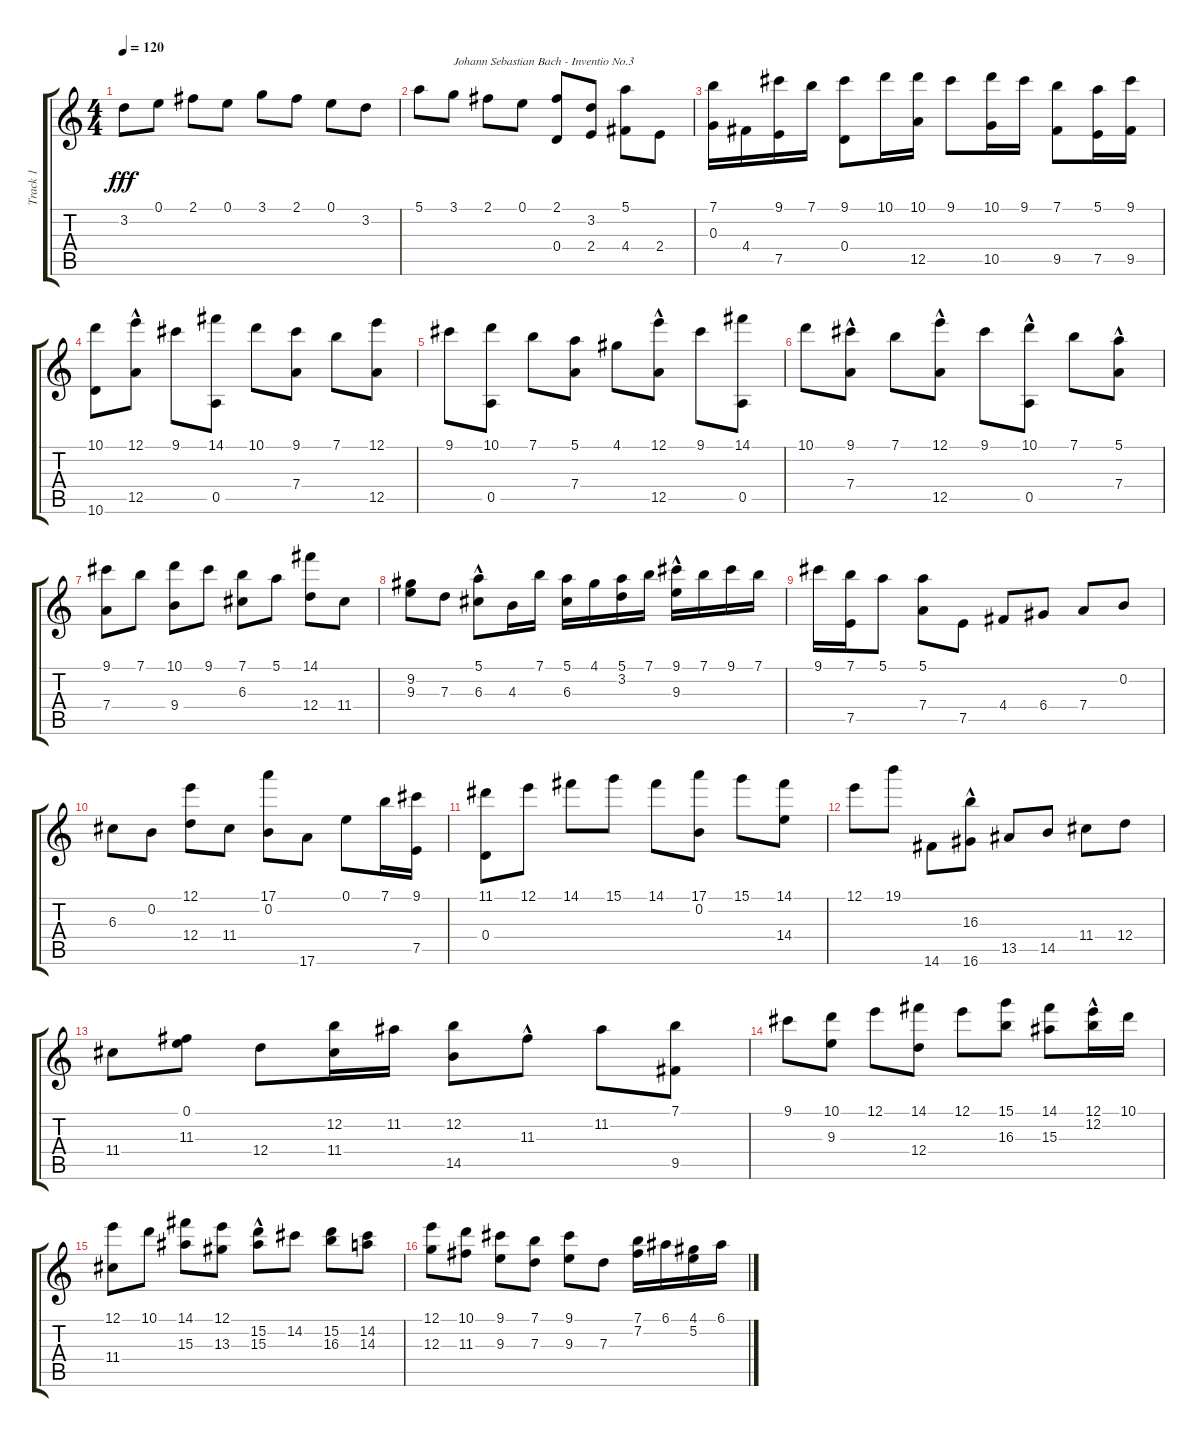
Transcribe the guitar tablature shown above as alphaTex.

\track ("Track 1" "Track 1") {instrument acousticguitarsteel}
\staff {score tabs}
\tuning (E4 B3 G3 D3 A2 E2) {hide}
\ts (4 4)
\tempo 120
\clef g2
\ks c
3.2.8{dy fff instrument acousticguitarsteel} 0.1.8 2.1.8 0.1.8 3.1.8 2.1.8 0.1.8 3.2.8 |
5.1.8 3.1.8{txt "Johann Sebastian Bach - Inventio No.3"} 2.1.8 0.1.8 (2.1 0.4).8 (3.2 2.4).8 (5.1 4.4).8 2.4.8 |
(7.1 0.3).16 4.4.16 (9.1 7.5).16 7.1.16 (9.1 0.4).8 10.1.16 (10.1 12.5).16 9.1.8 (10.1 10.5).16 9.1.16 (7.1 9.5).8 (5.1 7.5).16 (9.1 9.5).16 |
(10.1 10.6).8 (12.1 12.5{hac}).8 9.1.8 (14.1 0.5).8 10.1.8 (9.1 7.4).8 7.1.8 (12.1 12.5).8 |
9.1.8 (10.1 0.5).8 7.1.8 (5.1 7.4).8 4.1.8 (12.1 12.5{hac}).8 9.1.8 (14.1 0.5).8 |
10.1.8 (9.1 7.4{hac}).8 7.1.8 (12.1 12.5{hac}).8 9.1.8 (10.1 0.5{hac}).8 7.1.8 (5.1 7.4{hac}).8 |
(9.1 7.4).8 7.1.8 (10.1 9.4).8 9.1.8 (7.1 6.3).8 5.1.8 (14.1 12.4).8 11.4.8 |
(9.2 9.3).8 7.3.8 (5.1{hac} 6.3).8 4.3.16 7.1.16 (5.1 6.3).16 4.1.16 (5.1 3.2).16 7.1.16 (9.1 9.3{hac}).16 7.1.16 9.1.16 7.1.16 |
9.1.16 (7.1 7.5).16 5.1.8 (5.1 7.4).8 7.5.8 4.4.8 6.4.8 7.4.8 0.2.8 |
6.3.8 0.2.8 (12.1 12.4).8 11.4.8 (17.1 0.2).8 17.6.8 0.1.8 7.1.16 (9.1 7.5).16 |
(11.1 0.4).8 12.1.8 14.1.8 15.1.8 14.1.8 (17.1 0.2).8 15.1.8 (14.1 14.4).8 |
12.1.8 19.1.8 14.6.8 (16.3{hac} 16.6).8 13.5.8 14.5.8 11.4.8 12.4.8 |
11.4.8 (0.1 11.3).8 12.4.8 (12.2 11.4).16 11.2.16 (12.2 14.5).8 11.3{hac}.8 11.2.8 (7.1 9.5).8 |
9.1.8 (10.1 9.3).8 12.1.8 (14.1 12.4).8 12.1.8 (15.1 16.3).8 (14.1 15.3).8 (12.1 12.2{hac}).16 10.1.16 |
(12.1 11.4).8 10.1.8 (14.1 15.3).8 (12.1 13.3).8 (15.2 15.3{hac}).8 14.2.8 (15.2 16.3).8 (14.2 14.3).8 |
(12.1 12.3).8 (10.1 11.3).8 (9.1 9.3).8 (7.1 7.3).8 (9.1 9.3).8 7.3.8 (7.1 7.2).16 6.1.16 (4.1 5.2).16 6.1.16
